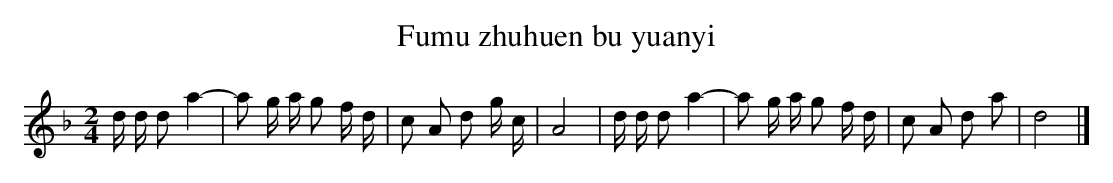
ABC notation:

X:1
T: Fumu zhuhuen bu yuanyi
L: 1/8
M: 2/4
K: F
d/ d/ da2- [I:setbarnb 1]|
a g/ a/ g f/ d/ |
c A d g/ c/ |
A4 |
d/ d/ da2- |
a g/ a/ g f/ d/ |
c A d a |
d4 |]
